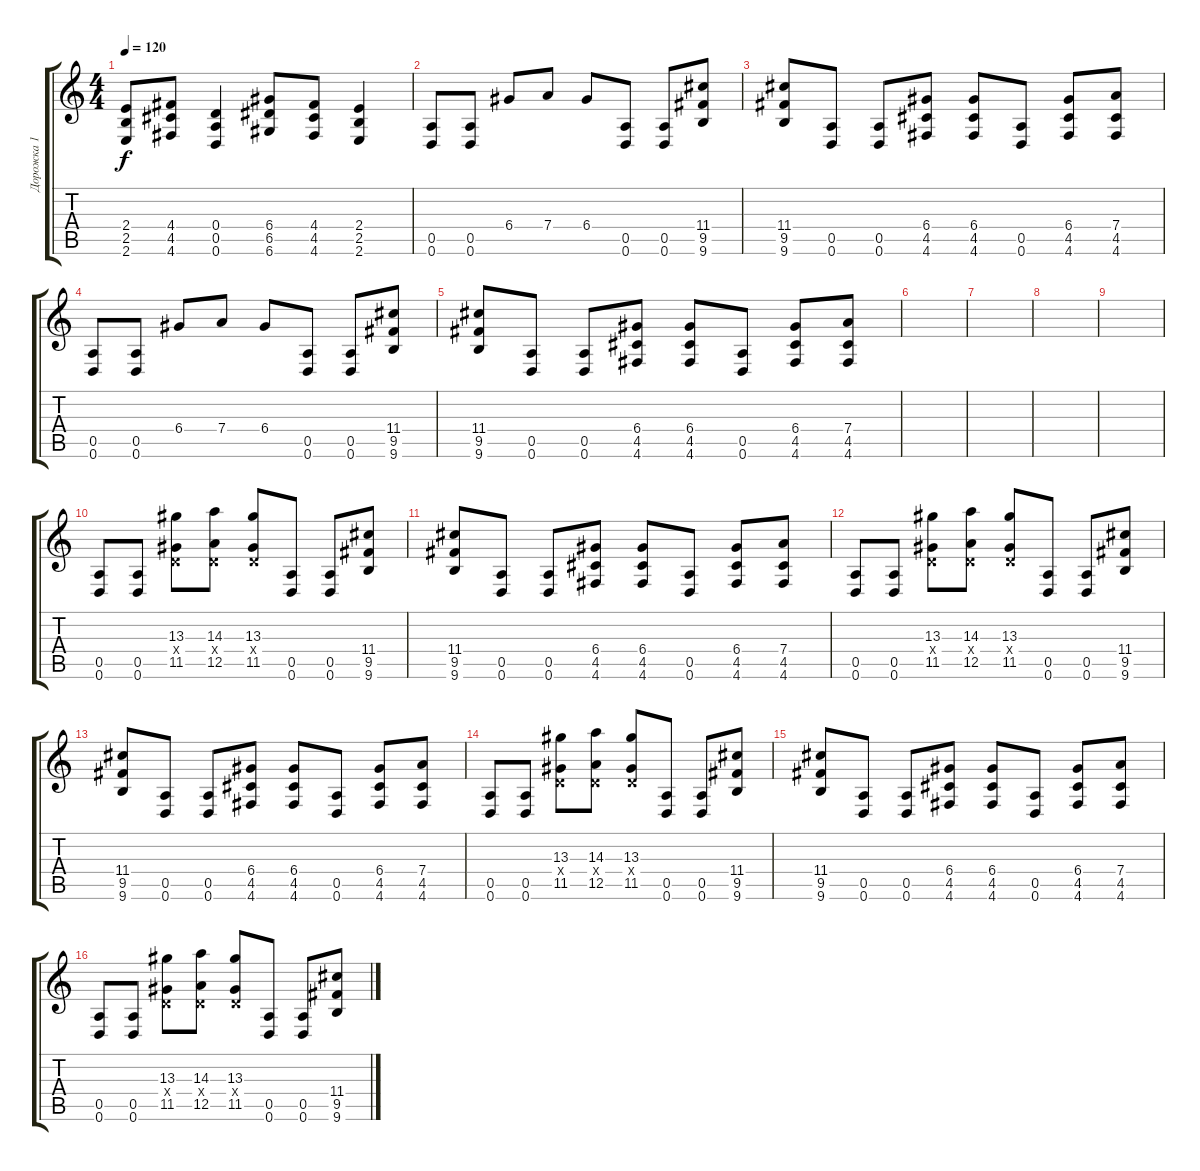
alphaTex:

\track ("Дорожка 1" "Дорожка 1") {instrument distortionguitar}
\staff {score tabs}
\tuning (E4 B3 G3 D3 A2 D2) {hide}
\ts (4 4)
\tempo 120
\clef g2
\ks c
(2.4 2.5 2.6).8{dy f} (4.4 4.5 4.6).8 (0.4 0.5 0.6).4 (6.4 6.5 6.6).8 (4.4 4.5 4.6).8 (2.4 2.5 2.6).4 |
(0.5 0.6).8 (0.5 0.6).8 6.4.8 7.4.8 6.4.8 (0.5 0.6).8 (0.5 0.6).8 (11.4 9.5 9.6).8 |
(11.4 9.5 9.6).8 (0.5 0.6).8 (0.5 0.6).8 (6.4 4.5 4.6).8 (6.4 4.5 4.6).8 (0.5 0.6).8 (6.4 4.5 4.6).8 (7.4 4.5 4.6).8 |
(0.5 0.6).8 (0.5 0.6).8 6.4.8 7.4.8 6.4.8 (0.5 0.6).8 (0.5 0.6).8 (11.4 9.5 9.6).8 |
(11.4 9.5 9.6).8 (0.5 0.6).8 (0.5 0.6).8 (6.4 4.5 4.6).8 (6.4 4.5 4.6).8 (0.5 0.6).8 (6.4 4.5 4.6).8 (7.4 4.5 4.6).8 |
|
|
|
|
(0.5 0.6).8 (0.5 0.6).8 (13.3 0.4{x} 11.5).8 (14.3 0.4{x} 12.5).8 (13.3 0.4{x} 11.5).8 (0.5 0.6).8 (0.5 0.6).8 (11.4 9.5 9.6).8 |
(11.4 9.5 9.6).8 (0.5 0.6).8 (0.5 0.6).8 (6.4 4.5 4.6).8 (6.4 4.5 4.6).8 (0.5 0.6).8 (6.4 4.5 4.6).8 (7.4 4.5 4.6).8 |
(0.5 0.6).8 (0.5 0.6).8 (13.3 0.4{x} 11.5).8 (14.3 0.4{x} 12.5).8 (13.3 0.4{x} 11.5).8 (0.5 0.6).8 (0.5 0.6).8 (11.4 9.5 9.6).8 |
(11.4 9.5 9.6).8 (0.5 0.6).8 (0.5 0.6).8 (6.4 4.5 4.6).8 (6.4 4.5 4.6).8 (0.5 0.6).8 (6.4 4.5 4.6).8 (7.4 4.5 4.6).8 |
(0.5 0.6).8 (0.5 0.6).8 (13.3 0.4{x} 11.5).8 (14.3 0.4{x} 12.5).8 (13.3 0.4{x} 11.5).8 (0.5 0.6).8 (0.5 0.6).8 (11.4 9.5 9.6).8 |
(11.4 9.5 9.6).8 (0.5 0.6).8 (0.5 0.6).8 (6.4 4.5 4.6).8 (6.4 4.5 4.6).8 (0.5 0.6).8 (6.4 4.5 4.6).8 (7.4 4.5 4.6).8 |
(0.5 0.6).8 (0.5 0.6).8 (13.3 0.4{x} 11.5).8 (14.3 0.4{x} 12.5).8 (13.3 0.4{x} 11.5).8 (0.5 0.6).8 (0.5 0.6).8 (11.4 9.5 9.6).8
